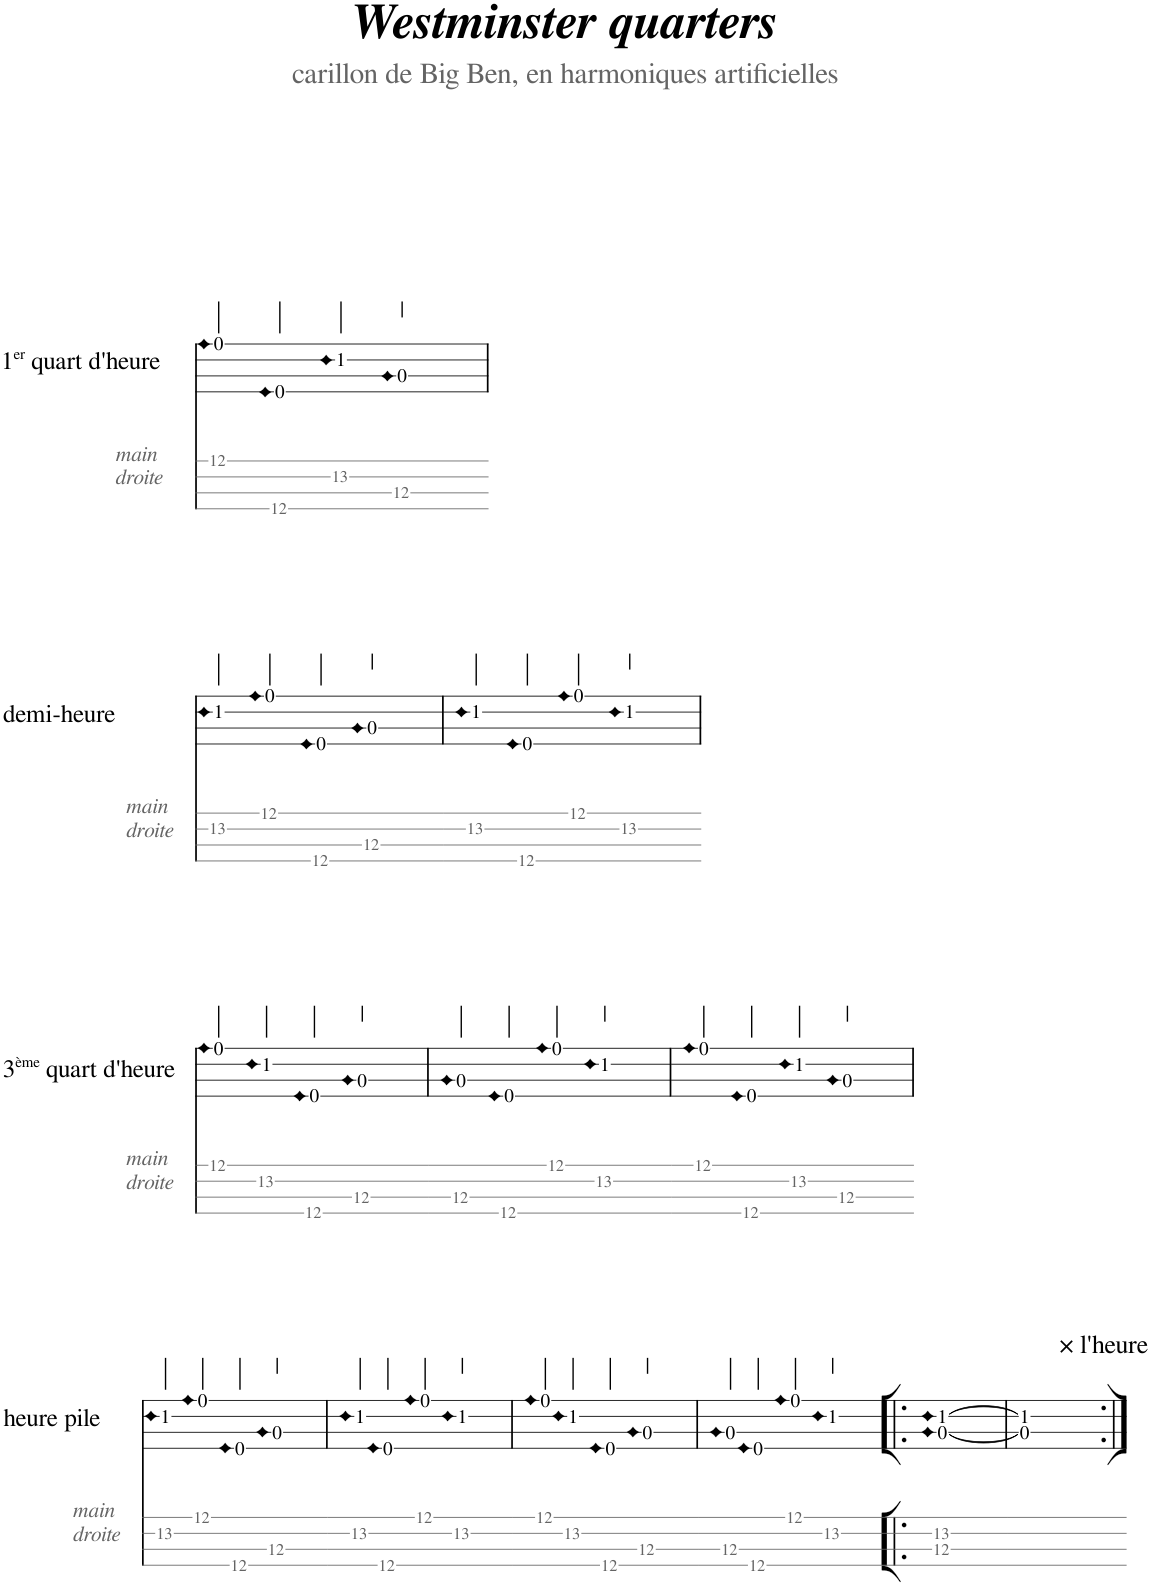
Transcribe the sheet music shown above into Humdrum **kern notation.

**kern	**kern	**kern
*part3	*part2	*part1
*staff3	*staff2	*staff1
*I"Harpe	*I"Ukulélé [Tablature]	*I"Ukulélé [Tablature]
*I'Hp	*	*
*stria5	*stria4	*stria4
*k[]	*k[]	*k[]
*M5/4	*M5/4	*M5/4
=1	=1	=1
!	!LO:TX:a:i:color=#646464:t=main	!
!	!LO:TX:a:t=droite	!
4aa	4aai	4a/
4gg	4ggi	4g/
4ff	4ffi	4f/
2cc	2cci	2cZ/
!!LO:LB:g=z
=2	=2	=2
!	!LO:TX:a:i:color=#646464:t=main	!
!	!LO:TX:a:t=droite	!
4ff	4ffi	4f/
4aa	4aai	4a/
4gg	4ggi	4g/
2cc	2cci	2c/
=3	=3	=3
4ff	4ffi	4f/
4gg	4ggi	4g/
4aa	4aai	4a/
2ff	2ffi	2fZ/
!!LO:LB:g=z
=4	=4	=4
!	!LO:TX:a:i:color=#646464:t=main	!
!	!LO:TX:a:t=droite	!
4aa	4aai	4a/
4ff	4ffi	4f/
4gg	4ggi	4g/
2cc	2cci	2c/
=5	=5	=5
4cc	4cci	4c/
4gg	4ggi	4g/
4aa	4aai	4a/
2ff	2ffi	2f/
=6	=6	=6
4aa	4aai	4a/
4gg	4ggi	4g/
4ff	4ffi	4f/
2cc	2cci	2cZ/
!!LO:LB:g=z
=7	=7	=7
!	!LO:TX:a:i:color=#646464:t=main	!
!	!LO:TX:a:t=droite	!
4ff	4ffi	4f/
4aa	4aai	4a/
4gg	4ggi	4g/
2cc	2cci	2c/
=8	=8	=8
4ff	4ffi	4f/
4gg	4ggi	4g/
4aa	4aai	4a/
2ff	2ffi	2f/
=9	=9	=9
4aa	4aai	4a/
4ff	4ffi	4f/
4gg	4ggi	4g/
2cc	2cci	2c/
=10	=10	=10
4cc	4cci	4c/
4gg	4ggi	4g/
4aa	4aai	4a/
2ff	2ffi	2f/
=11!|:	=11!|:	=11!|:
[1cc [1ff	1cci 1ffi	[1c [1f
=12	=12	=12
!	!	!LO:TX:a:t=× l'heure
1cc] 1ff]	4%5r	1c] 1f]
4ryy	.	4ryy
=:|!	=:|!	=:|!
*-	*-	*-
